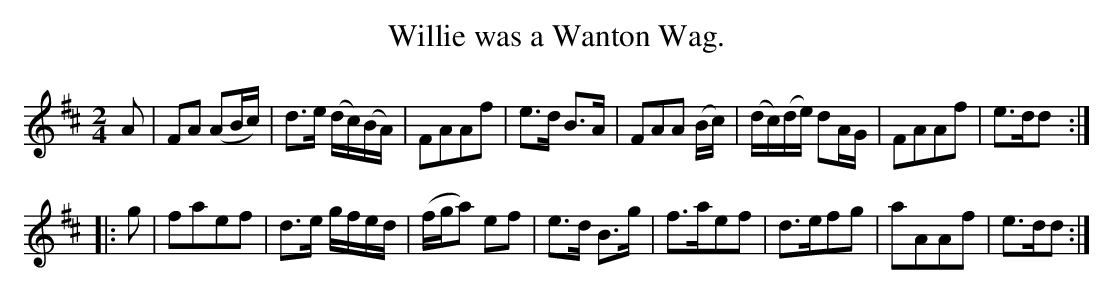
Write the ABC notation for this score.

X:1
T:Willie was a Wanton Wag.
M:2/4
L:1/8
K:D
A|FA (AB/c/)| d>e        (d/c/)(B/A/)| FAAf     |e>d B>A|\
  FAA (B/c/)|(d/c/)(d/e/) dA/G/      | FAAf     |e>dd  ::
g|faef      | d>e         g/f/e/d/   |(f/g/a) ef|e>d B>g|\
  f>aef     | d>efg                  | aAAf     |e>dd  :|
